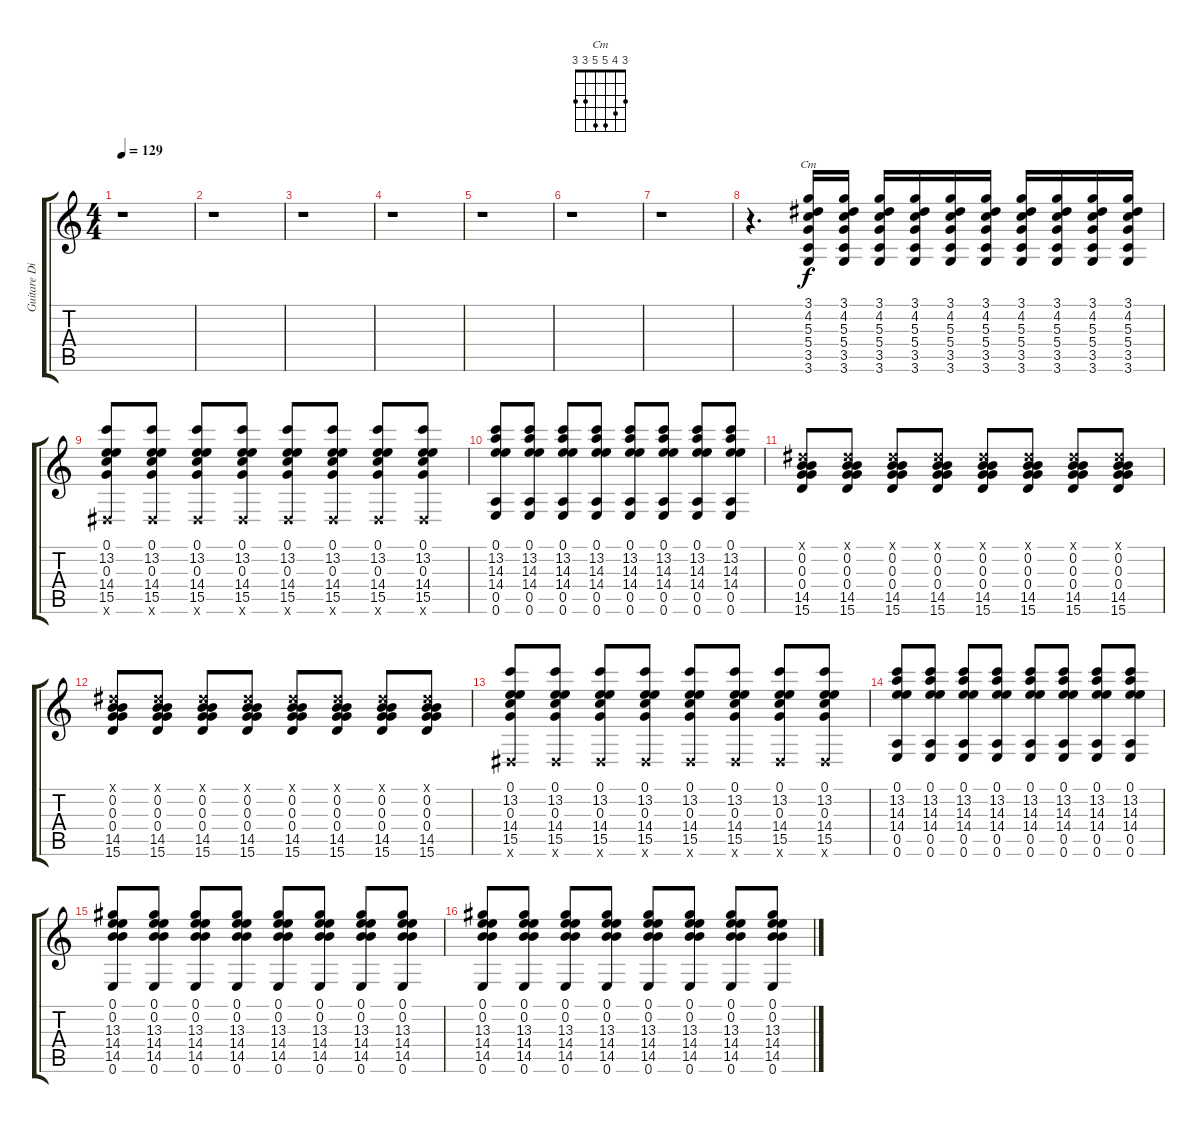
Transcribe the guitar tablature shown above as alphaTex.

\track ("Guitare Disto" "Guitare Di") {instrument distortionguitar}
\staff {score tabs}
\tuning (E4 B3 G3 D3 A2 E2) {hide}
\chord ("Cm" 3 4 5 5 3 3)
\ts (4 4)
\tempo 129
\clef g2
\ks c
r.1{dy f} |
r.1 |
r.1 |
r.1 |
r.1 |
r.1 |
r.1 |
r.4{d} (3.1 4.2 5.3 5.4 3.5 3.6).16{ch "Cm"} (3.1 4.2 5.3 5.4 3.5 3.6).16 (3.1 4.2 5.3 5.4 3.5 3.6).16 (3.1 4.2 5.3 5.4 3.5 3.6).16 (3.1 4.2 5.3 5.4 3.5 3.6).16 (3.1 4.2 5.3 5.4 3.5 3.6).16 (3.1 4.2 5.3 5.4 3.5 3.6).16 (3.1 4.2 5.3 5.4 3.5 3.6).16 (3.1 4.2 5.3 5.4 3.5 3.6).16 (3.1 4.2 5.3 5.4 3.5 3.6).16 |
(0.1 13.2 0.3 14.4 15.5 -1.6{x}).8 (0.1 13.2 0.3 14.4 15.5 -1.6{x}).8 (0.1 13.2 0.3 14.4 15.5 -1.6{x}).8 (0.1 13.2 0.3 14.4 15.5 -1.6{x}).8 (0.1 13.2 0.3 14.4 15.5 -1.6{x}).8 (0.1 13.2 0.3 14.4 15.5 -1.6{x}).8 (0.1 13.2 0.3 14.4 15.5 -1.6{x}).8 (0.1 13.2 0.3 14.4 15.5 -1.6{x}).8 |
(0.1 13.2 14.3 14.4 0.5 0.6).8 (0.1 13.2 14.3 14.4 0.5 0.6).8 (0.1 13.2 14.3 14.4 0.5 0.6).8 (0.1 13.2 14.3 14.4 0.5 0.6).8 (0.1 13.2 14.3 14.4 0.5 0.6).8 (0.1 13.2 14.3 14.4 0.5 0.6).8 (0.1 13.2 14.3 14.4 0.5 0.6).8 (0.1 13.2 14.3 14.4 0.5 0.6).8 |
(-1.1{x} 0.2 0.3 0.4 14.5 15.6).8 (-1.1{x} 0.2 0.3 0.4 14.5 15.6).8 (-1.1{x} 0.2 0.3 0.4 14.5 15.6).8 (-1.1{x} 0.2 0.3 0.4 14.5 15.6).8 (-1.1{x} 0.2 0.3 0.4 14.5 15.6).8 (-1.1{x} 0.2 0.3 0.4 14.5 15.6).8 (-1.1{x} 0.2 0.3 0.4 14.5 15.6).8 (-1.1{x} 0.2 0.3 0.4 14.5 15.6).8 |
(-1.1{x} 0.2 0.3 0.4 14.5 15.6).8 (-1.1{x} 0.2 0.3 0.4 14.5 15.6).8 (-1.1{x} 0.2 0.3 0.4 14.5 15.6).8 (-1.1{x} 0.2 0.3 0.4 14.5 15.6).8 (-1.1{x} 0.2 0.3 0.4 14.5 15.6).8 (-1.1{x} 0.2 0.3 0.4 14.5 15.6).8 (-1.1{x} 0.2 0.3 0.4 14.5 15.6).8 (-1.1{x} 0.2 0.3 0.4 14.5 15.6).8 |
(0.1 13.2 0.3 14.4 15.5 -1.6{x}).8 (0.1 13.2 0.3 14.4 15.5 -1.6{x}).8 (0.1 13.2 0.3 14.4 15.5 -1.6{x}).8 (0.1 13.2 0.3 14.4 15.5 -1.6{x}).8 (0.1 13.2 0.3 14.4 15.5 -1.6{x}).8 (0.1 13.2 0.3 14.4 15.5 -1.6{x}).8 (0.1 13.2 0.3 14.4 15.5 -1.6{x}).8 (0.1 13.2 0.3 14.4 15.5 -1.6{x}).8 |
(0.1 13.2 14.3 14.4 0.5 0.6).8 (0.1 13.2 14.3 14.4 0.5 0.6).8 (0.1 13.2 14.3 14.4 0.5 0.6).8 (0.1 13.2 14.3 14.4 0.5 0.6).8 (0.1 13.2 14.3 14.4 0.5 0.6).8 (0.1 13.2 14.3 14.4 0.5 0.6).8 (0.1 13.2 14.3 14.4 0.5 0.6).8 (0.1 13.2 14.3 14.4 0.5 0.6).8 |
(0.1 0.2 13.3 14.4 14.5 0.6).8 (0.1 0.2 13.3 14.4 14.5 0.6).8 (0.1 0.2 13.3 14.4 14.5 0.6).8 (0.1 0.2 13.3 14.4 14.5 0.6).8 (0.1 0.2 13.3 14.4 14.5 0.6).8 (0.1 0.2 13.3 14.4 14.5 0.6).8 (0.1 0.2 13.3 14.4 14.5 0.6).8 (0.1 0.2 13.3 14.4 14.5 0.6).8 |
(0.1 0.2 13.3 14.4 14.5 0.6).8 (0.1 0.2 13.3 14.4 14.5 0.6).8 (0.1 0.2 13.3 14.4 14.5 0.6).8 (0.1 0.2 13.3 14.4 14.5 0.6).8 (0.1 0.2 13.3 14.4 14.5 0.6).8 (0.1 0.2 13.3 14.4 14.5 0.6).8 (0.1 0.2 13.3 14.4 14.5 0.6).8 (0.1 0.2 13.3 14.4 14.5 0.6).8
